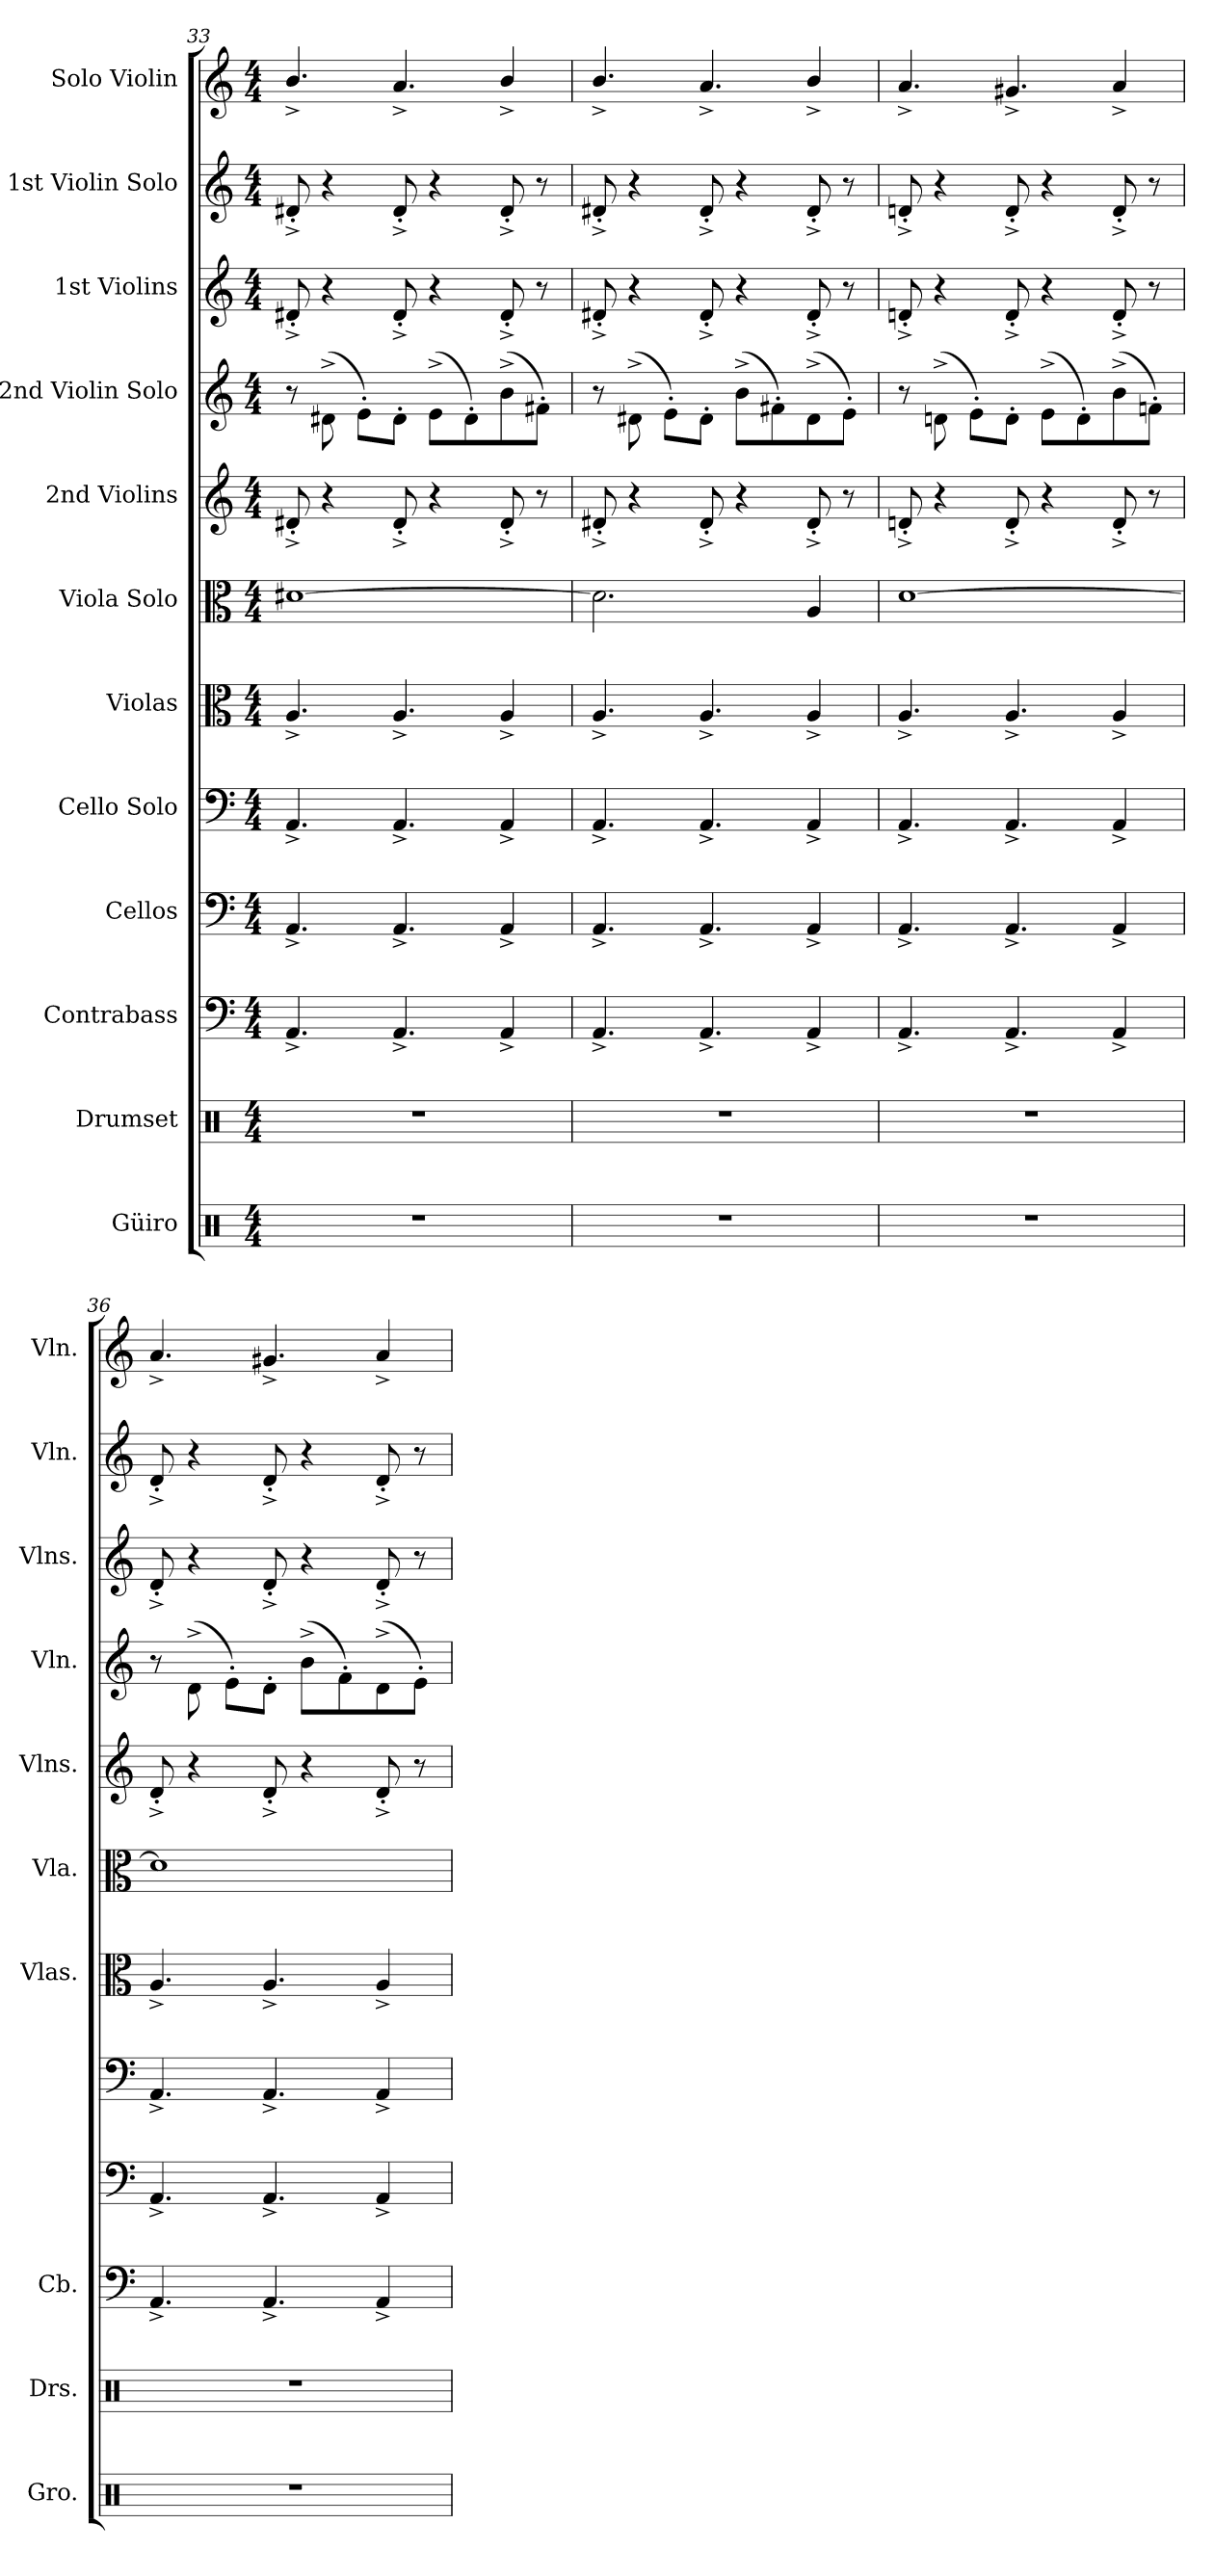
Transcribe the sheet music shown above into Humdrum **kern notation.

**kern	**kern	**kern	**kern	**kern	**kern	**kern	**kern	**kern	**kern	**kern	**kern
*part12	*part11	*part10	*part9	*part8	*part7	*part6	*part5	*part4	*part3	*part2	*part1
*staff12	*staff11	*staff10	*staff9	*staff8	*staff7	*staff6	*staff5	*staff4	*staff3	*staff2	*staff1
*I"Güiro	*I"Drumset	*I"Contrabass	*I"Cellos	*I"Cello Solo	*I"Violas	*I"Viola Solo	*I"2nd Violins	*I"2nd Violin Solo	*I"1st Violins	*I"1st Violin Solo	*I"Solo Violin
*I'Gro.	*I'Drs.	*I'Cb.	*	*	*I'Vlas.	*I'Vla.	*I'Vlns.	*I'Vln.	*I'Vlns.	*I'Vln.	*I'Vln.
*clefX	*clefX	*clefF4	*clefF4	*clefF4	*clefC3	*clefC3	*clefG2	*clefG2	*clefG2	*clefG2	*clefG2
*	*	*ITrd7c12	*	*	*	*	*	*	*	*	*
*k[]	*k[]	*k[]	*k[]	*k[]	*k[]	*k[]	*k[]	*k[]	*k[]	*k[]	*k[]
*M4/4	*M4/4	*M4/4	*M4/4	*M4/4	*M4/4	*M4/4	*M4/4	*M4/4	*M4/4	*M4/4	*M4/4
=33	=33	=33	=33	=33	=33	=33	=33	=33	=33	=33	=33
1r	1r	4.AAA^/	4.AA^/	4.AA^/	4.A^/	[1d#X	8d#X'^/	8r	8d#X'^/	8d#X'^/	4.b^/
.	.	.	.	.	.	.	4r	(8d#X^\	4r	4r	.
.	.	.	.	.	.	.	.	8e'\L)	.	.	.
.	.	4.AAA^/	4.AA^/	4.AA^/	4.A^/	.	8d#'^/	8d#'\J	8d#'^/	8d#'^/	4.a^/
.	.	.	.	.	.	.	4r	(8e^\L	4r	4r	.
.	.	.	.	.	.	.	.	8d#'\)	.	.	.
.	.	4AAA^/	4AA^/	4AA^/	4A^/	.	8d#'^/	(8b^\	8d#'^/	8d#'^/	4b^/
.	.	.	.	.	.	.	8r	8f#X'\J)	8r	8r	.
!!LO:PB:g=z
=34	=34	=34	=34	=34	=34	=34	=34	=34	=34	=34	=34
1r	1r	4.AAA^/	4.AA^/	4.AA^/	4.A^/	2.d#\]	8d#X'^/	8r	8d#X'^/	8d#X'^/	4.b^/
.	.	.	.	.	.	.	4r	(8d#X^\	4r	4r	.
.	.	.	.	.	.	.	.	8e'\L)	.	.	.
.	.	4.AAA^/	4.AA^/	4.AA^/	4.A^/	.	8d#'^/	8d#'\J	8d#'^/	8d#'^/	4.a^/
.	.	.	.	.	.	.	4r	(8b^\L	4r	4r	.
.	.	.	.	.	.	.	.	8f#X'\)	.	.	.
.	.	4AAA^/	4AA^/	4AA^/	4A^/	4A/	8d#'^/	(8d#^\	8d#'^/	8d#'^/	4b^/
.	.	.	.	.	.	.	8r	8e'\J)	8r	8r	.
=35	=35	=35	=35	=35	=35	=35	=35	=35	=35	=35	=35
1r	1r	4.AAA^/	4.AA^/	4.AA^/	4.A^/	[1d	8dn'^/	8r	8dn'^/	8dn'^/	4.a^/
.	.	.	.	.	.	.	4r	(8dn^\	4r	4r	.
.	.	.	.	.	.	.	.	8e'\L)	.	.	.
.	.	4.AAA^/	4.AA^/	4.AA^/	4.A^/	.	8d'^/	8d'\J	8d'^/	8d'^/	4.g#X^/
.	.	.	.	.	.	.	4r	(8e^\L	4r	4r	.
.	.	.	.	.	.	.	.	8d'\)	.	.	.
.	.	4AAA^/	4AA^/	4AA^/	4A^/	.	8d'^/	(8b^\	8d'^/	8d'^/	4a^/
.	.	.	.	.	.	.	8r	8fn'\J)	8r	8r	.
=36	=36	=36	=36	=36	=36	=36	=36	=36	=36	=36	=36
1r	1r	4.AAA^/	4.AA^/	4.AA^/	4.A^/	1d]	8d'^/	8r	8d'^/	8d'^/	4.a^/
.	.	.	.	.	.	.	4r	(8d^\	4r	4r	.
.	.	.	.	.	.	.	.	8e'\L)	.	.	.
.	.	4.AAA^/	4.AA^/	4.AA^/	4.A^/	.	8d'^/	8d'\J	8d'^/	8d'^/	4.g#X^/
.	.	.	.	.	.	.	4r	(8b^\L	4r	4r	.
.	.	.	.	.	.	.	.	8f'\)	.	.	.
.	.	4AAA^/	4AA^/	4AA^/	4A^/	.	8d'^/	(8d^\	8d'^/	8d'^/	4a^/
.	.	.	.	.	.	.	8r	8e'\J)	8r	8r	.
=	=	=	=	=	=	=	=	=	=	=	=
*-	*-	*-	*-	*-	*-	*-	*-	*-	*-	*-	*-
